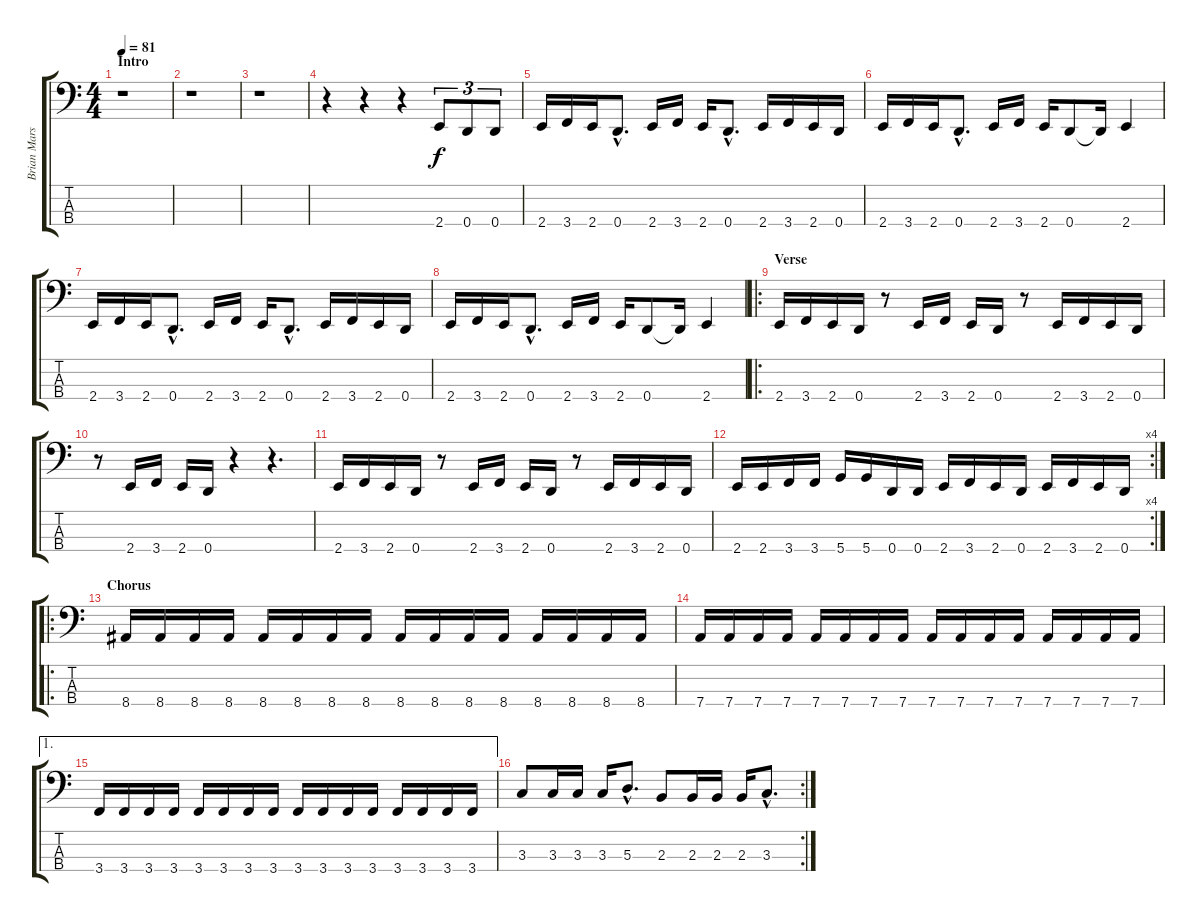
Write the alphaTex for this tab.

\track ("Brian Marshall" "Brian Mars") {instrument electricbasspick}
\staff {score tabs}
\tuning (G2 D2 A1 D1) {hide}
\ts (4 4)
\section ("" "Intro")
\tempo 81
\clef f4
\ks c
r.1{dy f instrument electricbasspick} |
r.1 |
r.1 |
r.4 r.4 r.4 2.4.8{tu (3 2)} 0.4.8{tu (3 2)} 0.4.8{tu (3 2)} |
2.4.16 3.4.16 2.4.16 0.4{hac}.8{d} 2.4.16 3.4.16 2.4.16 0.4{hac}.8{d} 2.4.16 3.4.16 2.4.16 0.4.16 |
2.4.16 3.4.16 2.4.16 0.4{hac}.8{d} 2.4.16 3.4.16 2.4.16 0.4.8 0.4{t}.16 2.4.4 |
2.4.16 3.4.16 2.4.16 0.4{hac}.8{d} 2.4.16 3.4.16 2.4.16 0.4{hac}.8{d} 2.4.16 3.4.16 2.4.16 0.4.16 |
2.4.16 3.4.16 2.4.16 0.4{hac}.8{d} 2.4.16 3.4.16 2.4.16 0.4.8 0.4{t}.16 2.4.4 |
\ro
\section ("" "Verse")
2.4.16 3.4.16 2.4.16 0.4.16 r.8 2.4.16 3.4.16 2.4.16 0.4.16 r.8 2.4.16 3.4.16 2.4.16 0.4.16 |
r.8 2.4.16 3.4.16 2.4.16 0.4.16 r.4 r.4{d} |
2.4.16 3.4.16 2.4.16 0.4.16 r.8 2.4.16 3.4.16 2.4.16 0.4.16 r.8 2.4.16 3.4.16 2.4.16 0.4.16 |
\rc 4
2.4.16 2.4.16 3.4.16 3.4.16 5.4.16 5.4.16 0.4.16 0.4.16 2.4.16 3.4.16 2.4.16 0.4.16 2.4.16 3.4.16 2.4.16 0.4.16 |
\ro
\section ("" "Chorus")
8.4.16 8.4.16 8.4.16 8.4.16 8.4.16 8.4.16 8.4.16 8.4.16 8.4.16 8.4.16 8.4.16 8.4.16 8.4.16 8.4.16 8.4.16 8.4.16 |
7.4.16 7.4.16 7.4.16 7.4.16 7.4.16 7.4.16 7.4.16 7.4.16 7.4.16 7.4.16 7.4.16 7.4.16 7.4.16 7.4.16 7.4.16 7.4.16 |
\ae 1
3.4.16 3.4.16 3.4.16 3.4.16 3.4.16 3.4.16 3.4.16 3.4.16 3.4.16 3.4.16 3.4.16 3.4.16 3.4.16 3.4.16 3.4.16 3.4.16 |
\rc 2
3.3.8 3.3.16 3.3.16 3.3.16 5.3{hac}.8{d} 2.3.8 2.3.16 2.3.16 2.3.16 3.3{hac}.8{d}
